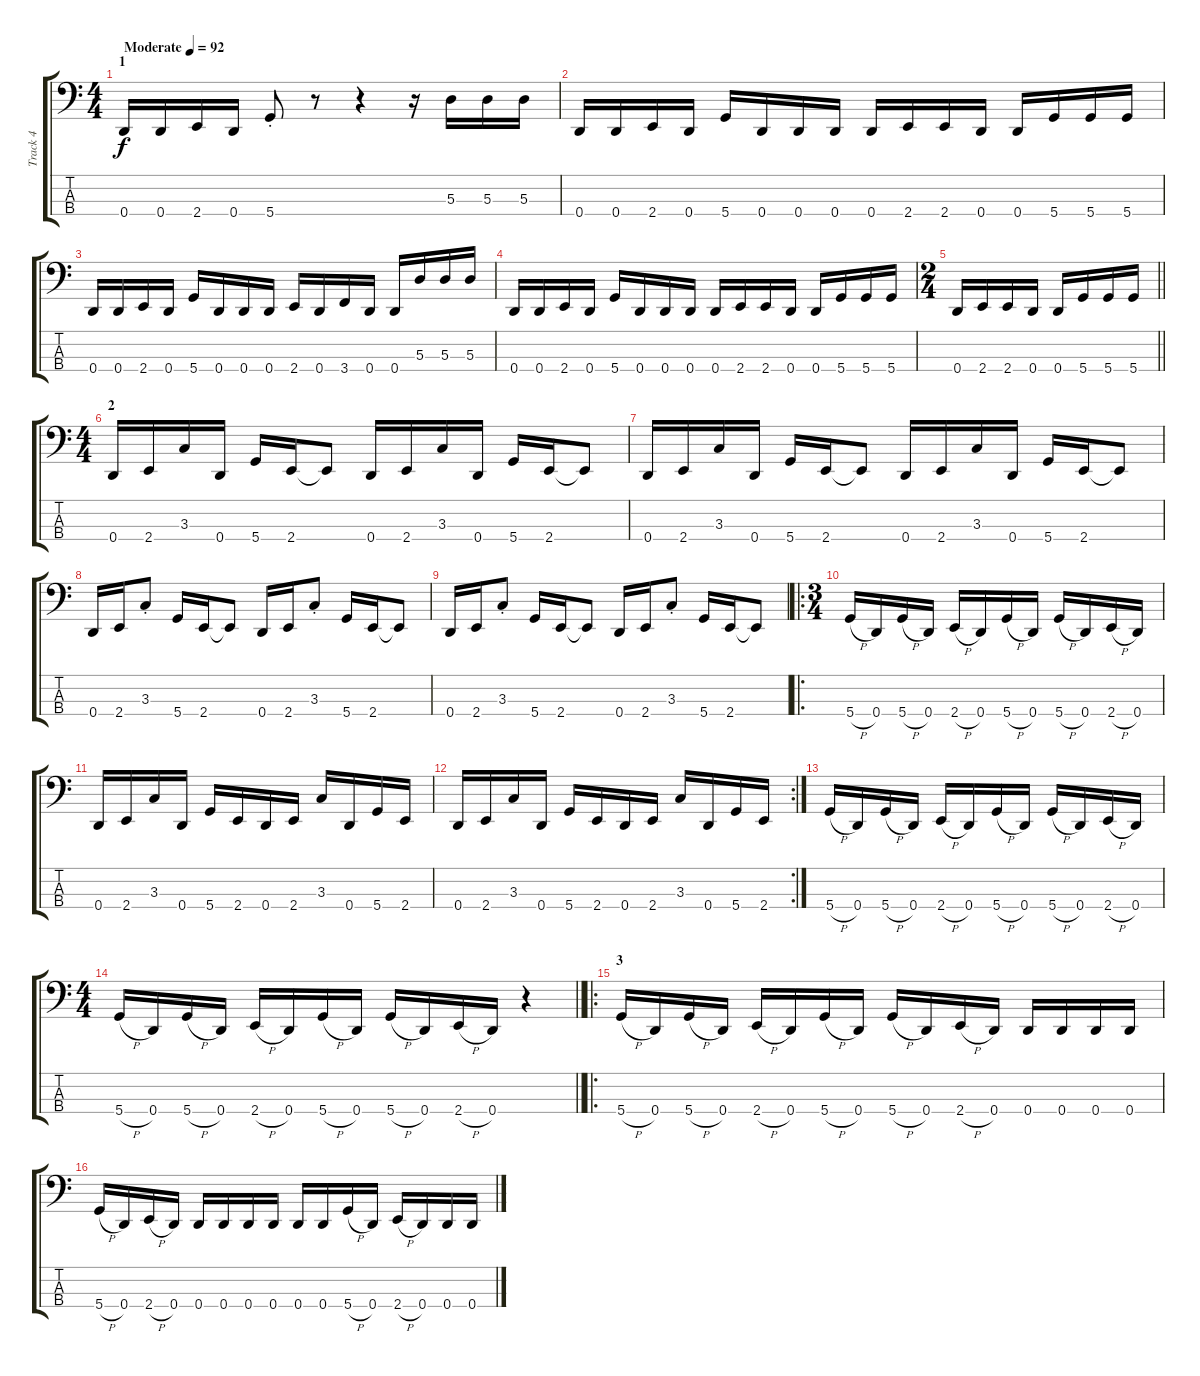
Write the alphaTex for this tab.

\track ("Track 4" "Track 4") {instrument electricbasspick}
\staff {score tabs}
\tuning (G2 D2 A1 D1) {hide}
\ts (4 4)
\section ("" "1")
\tempo (92 "Moderate")
\clef f4
\ks c
0.4.16{dy f instrument electricbasspick} 0.4.16 2.4.16 0.4.16 5.4{st}.8 r.8 r.4 r.16 5.3.16 5.3.16 5.3.16 |
0.4.16 0.4.16 2.4.16 0.4.16 5.4.16 0.4.16 0.4.16 0.4.16 0.4.16 2.4.16 2.4.16 0.4.16 0.4.16 5.4.16 5.4.16 5.4.16 |
0.4.16 0.4.16 2.4.16 0.4.16 5.4.16 0.4.16 0.4.16 0.4.16 2.4.16 0.4.16 3.4.16 0.4.16 0.4.16 5.3.16 5.3.16 5.3.16 |
0.4.16 0.4.16 2.4.16 0.4.16 5.4.16 0.4.16 0.4.16 0.4.16 0.4.16 2.4.16 2.4.16 0.4.16 0.4.16 5.4.16 5.4.16 5.4.16 |
\ts (2 4)
\barLineRight lightlight
0.4.16 2.4.16 2.4.16 0.4.16 0.4.16 5.4.16 5.4.16 5.4.16 |
\ts (4 4)
\section ("" "2")
0.4.16 2.4.16 3.3.16 0.4.16 5.4.16 2.4.16 2.4{t}.8 0.4.16 2.4.16 3.3.16 0.4.16 5.4.16 2.4.16 2.4{t}.8 |
0.4.16 2.4.16 3.3.16 0.4.16 5.4.16 2.4.16 2.4{t}.8 0.4.16 2.4.16 3.3.16 0.4.16 5.4.16 2.4.16 2.4{t}.8 |
0.4.16 2.4.16 3.3{st}.8 5.4.16 2.4.16 2.4{t}.8 0.4.16 2.4.16 3.3{st}.8 5.4.16 2.4.16 2.4{t}.8 |
0.4.16 2.4.16 3.3{st}.8 5.4.16 2.4.16 2.4{t}.8 0.4.16 2.4.16 3.3{st}.8 5.4.16 2.4.16 2.4{t}.8 |
\ro
\ts (3 4)
5.4{h}.16 0.4.16 5.4{h}.16 0.4.16 2.4{h}.16 0.4.16 5.4{h}.16 0.4.16 5.4{h}.16 0.4.16 2.4{h}.16 0.4.16 |
0.4.16 2.4.16 3.3.16 0.4.16 5.4.16 2.4.16 0.4.16 2.4.16 3.3.16 0.4.16 5.4.16 2.4.16 |
\rc 2
0.4.16 2.4.16 3.3.16 0.4.16 5.4.16 2.4.16 0.4.16 2.4.16 3.3.16 0.4.16 5.4.16 2.4.16 |
5.4{h}.16 0.4.16 5.4{h}.16 0.4.16 2.4{h}.16 0.4.16 5.4{h}.16 0.4.16 5.4{h}.16 0.4.16 2.4{h}.16 0.4.16 |
\ts (4 4)
\barLineRight lightlight
5.4{h}.16 0.4.16 5.4{h}.16 0.4.16 2.4{h}.16 0.4.16 5.4{h}.16 0.4.16 5.4{h}.16 0.4.16 2.4{h}.16 0.4.16 r.4 |
\ro
\section ("" "3")
5.4{h}.16 0.4.16 5.4{h}.16 0.4.16 2.4{h}.16 0.4.16 5.4{h}.16 0.4.16 5.4{h}.16 0.4.16 2.4{h}.16 0.4.16 0.4.16 0.4.16 0.4.16 0.4.16 |
5.4{h}.16 0.4.16 2.4{h}.16 0.4.16 0.4.16 0.4.16 0.4.16 0.4.16 0.4.16 0.4.16 5.4{h}.16 0.4.16 2.4{h}.16 0.4.16 0.4.16 0.4.16
